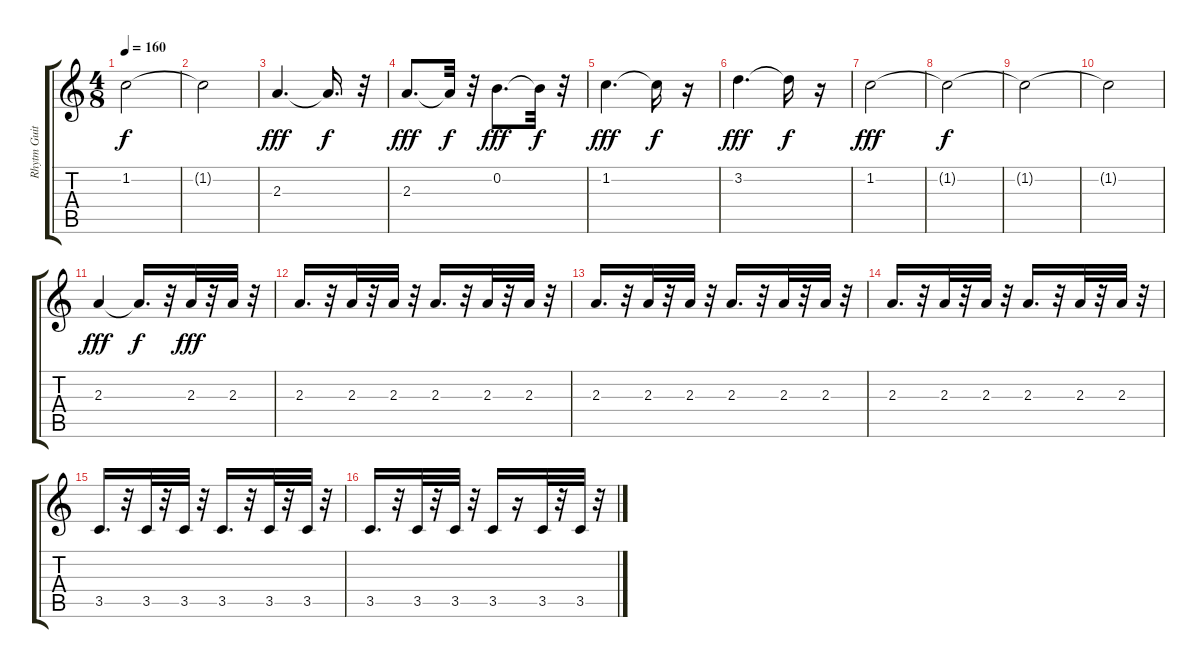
\track ("Rhytm Guitar2" "Rhytm Guit") {instrument overdrivenguitar}
\staff {score tabs}
\tuning (E4 B3 G3 D3 A2 E2) {hide}
\ts (4 8)
\tempo 160
\clef g2
\ks c
1.2{t}.2{dy f} |
1.2{t}.2 |
2.3.4{d dy fff} 2.3{t}.16{d dy f} r.32 |
2.3.8{d dy fff} 2.3{t}.32{dy f} r.32 0.2.8{d dy fff} 0.2{t}.32{dy f} r.32 |
1.2.4{d dy fff} 1.2{t}.16{dy f} r.16 |
3.2.4{d dy fff} 3.2{t}.16{dy f} r.16 |
1.2.2{dy fff} |
1.2{t}.2{dy f} |
1.2{t}.2 |
1.2{t}.2 |
2.3.4{dy fff} 2.3{t}.16{d dy f} r.32 2.3.32{dy fff} r.32 2.3.32 r.32 |
2.3.16{d} r.32 2.3.32 r.32 2.3.32 r.32 2.3.16{d} r.32 2.3.32 r.32 2.3.32 r.32 |
2.3.16{d} r.32 2.3.32 r.32 2.3.32 r.32 2.3.16{d} r.32 2.3.32 r.32 2.3.32 r.32 |
2.3.16{d} r.32 2.3.32 r.32 2.3.32 r.32 2.3.16{d} r.32 2.3.32 r.32 2.3.32 r.32 |
3.5.16{d} r.32 3.5.32 r.32 3.5.32 r.32 3.5.16{d} r.32 3.5.32 r.32 3.5.32 r.32 |
3.5.16{d} r.32 3.5.32 r.32 3.5.32 r.32 3.5.16 r.16 3.5.32 r.32 3.5.32 r.32
